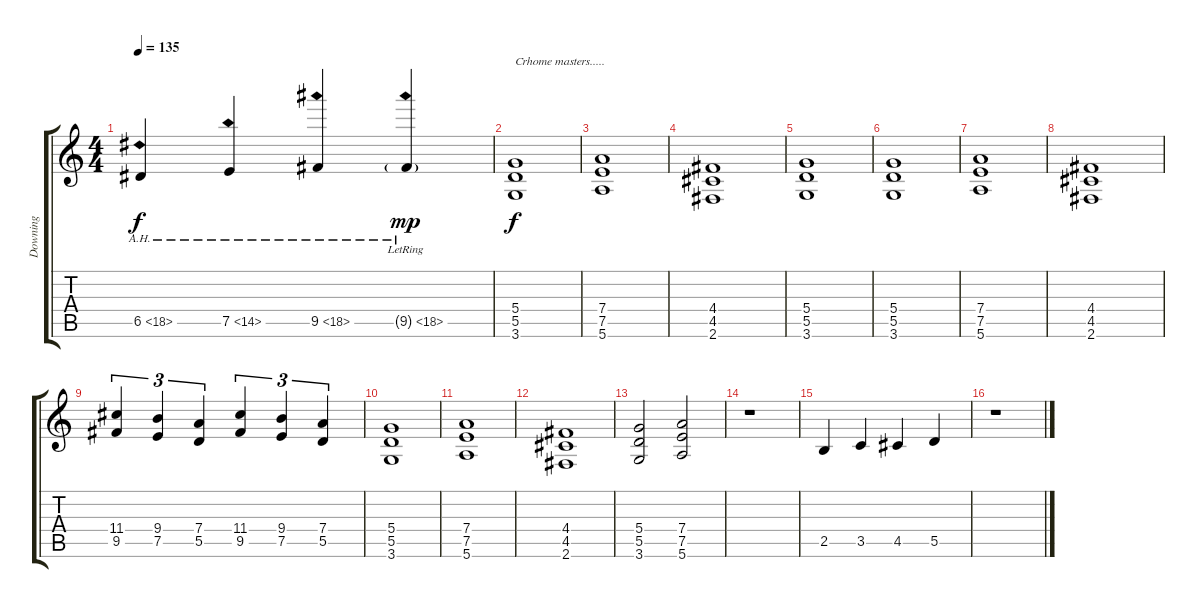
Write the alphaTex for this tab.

\track ("Downing" "Downing") {instrument distortionguitar}
\staff {score tabs}
\tuning (E4 B3 G3 D3 A2 E2) {hide}
\ts (4 4)
\tempo 135
\clef g2
\ks c
6.5{ah 12}.4{dy f} 7.5{ah 7}.4 9.5{ah 9}.4 9.5{ah 9 g lr}.4{dy mp} |
(5.4 5.5 3.6).1{txt "Crhome masters....." dy f} |
(7.4 7.5 5.6).1 |
(4.4 4.5 2.6).1 |
(5.4 5.5 3.6).1 |
(5.4 5.5 3.6).1 |
(7.4 7.5 5.6).1 |
(4.4 4.5 2.6).1 |
(11.4 9.5).4{tu (3 2)} (9.4 7.5).4{tu (3 2)} (7.4 5.5).4{tu (3 2)} (11.4 9.5).4{tu (3 2)} (9.4 7.5).4{tu (3 2)} (7.4 5.5).4{tu (3 2)} |
(5.4 5.5 3.6).1 |
(7.4 7.5 5.6).1 |
(4.4 4.5 2.6).1 |
(5.4 5.5 3.6).2 (7.4 7.5 5.6).2 |
r.1 |
2.5.4 3.5.4 4.5.4 5.5.4 |
r.1
